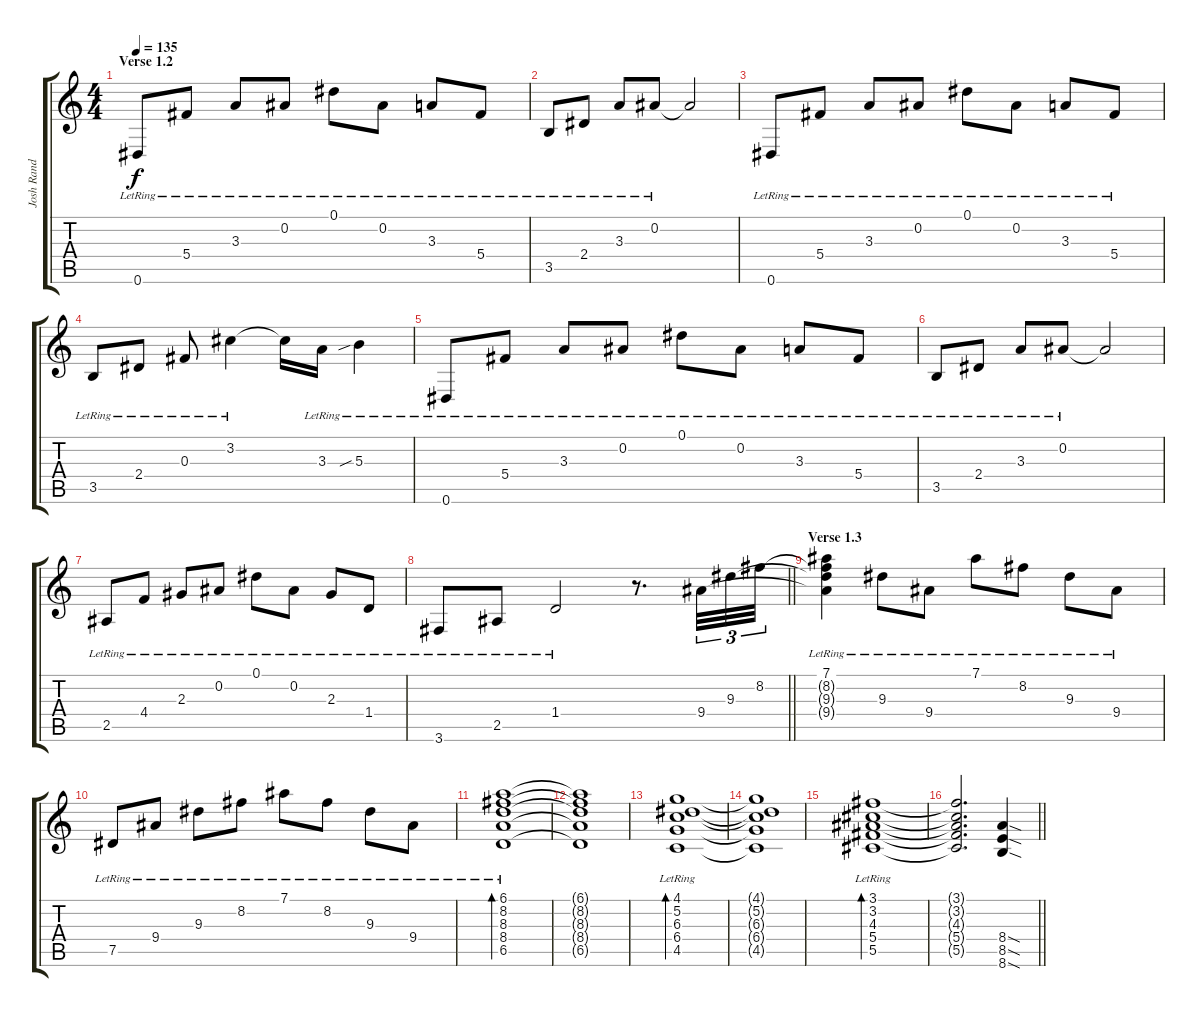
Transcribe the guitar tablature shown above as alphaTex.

\track ("Josh Rand" "Josh Rand") {instrument distortionguitar}
\staff {score tabs}
\tuning (Eb4 Bb3 Gb3 Db3 Ab2 Eb2) {hide}
\ts (4 4)
\section ("" "Verse 1.2")
\tempo 135
\clef g2
\ks c
0.6{lr}.8{dy f} 5.4{lr}.8 3.3{lr}.8 0.2{lr}.8 0.1{lr}.8 0.2{lr}.8 3.3{lr}.8 5.4{lr}.8 |
3.5{lr}.8 2.4{lr}.8 3.3{lr}.8 0.2{lr}.8 0.2{t}.2 |
0.6{lr}.8 5.4{lr}.8 3.3{lr}.8 0.2{lr}.8 0.1{lr}.8 0.2{lr}.8 3.3{lr}.8 5.4{lr}.8 |
3.5{lr}.8 2.4{lr}.8 0.3{lr}.8 3.2{lr}.4 3.2{t}.16 3.3{lr}.16 5.3{sib lr}.4 |
0.6{lr}.8 5.4{lr}.8 3.3{lr}.8 0.2{lr}.8 0.1{lr}.8 0.2{lr}.8 3.3{lr}.8 5.4{lr}.8 |
3.5{lr}.8 2.4{lr}.8 3.3{lr}.8 0.2{lr}.8 0.2{t}.2 |
2.5{lr}.8 4.4{lr}.8 2.3{lr}.8 0.2{lr}.8 0.1{lr}.8 0.2{lr}.8 2.3{lr}.8 1.4{lr}.8 |
\barLineRight lightlight
3.6{lr}.8 2.5{lr}.8 1.4{lr}.2 r.8{d} 9.4.32{tu (3 2)} 9.3.32{tu (3 2)} 8.2.32{tu (3 2)} |
\section ("" "Verse 1.3")
(7.1{lr} 8.2{t} 9.3{t} 9.4{t}).4 9.3{lr}.8 9.4{lr}.8 7.1{lr}.8 8.2{lr}.8 9.3{lr}.8 9.4{lr}.8 |
7.5{lr}.8 9.4{lr}.8 9.3{lr}.8 8.2{lr}.8 7.1{lr}.8 8.2{lr}.8 9.3{lr}.8 9.4{lr}.8 |
(6.1{lr} 8.2{lr} 8.3{lr} 8.4{lr} 6.5{lr}).1{bd 120} |
(6.1{t} 8.2{t} 8.3{t} 8.4{t} 6.5{t}).1 |
(4.1{lr} 5.2{lr} 6.3{lr} 6.4{lr} 4.5{lr}).1{bd 120} |
(4.1{t} 5.2{t} 6.3{t} 6.4{t} 4.5{t}).1 |
(3.1{lr} 3.2{lr} 4.3{lr} 5.4{lr} 5.5{lr}).1{bd 120} |
\barLineRight lightlight
(3.1{t} 3.2{t} 4.3{t} 5.4{t} 5.5{t}).2{d} (8.4{sod} 8.5{sod} 8.6{sod}).4{volume 13 instrument distortionguitar}
